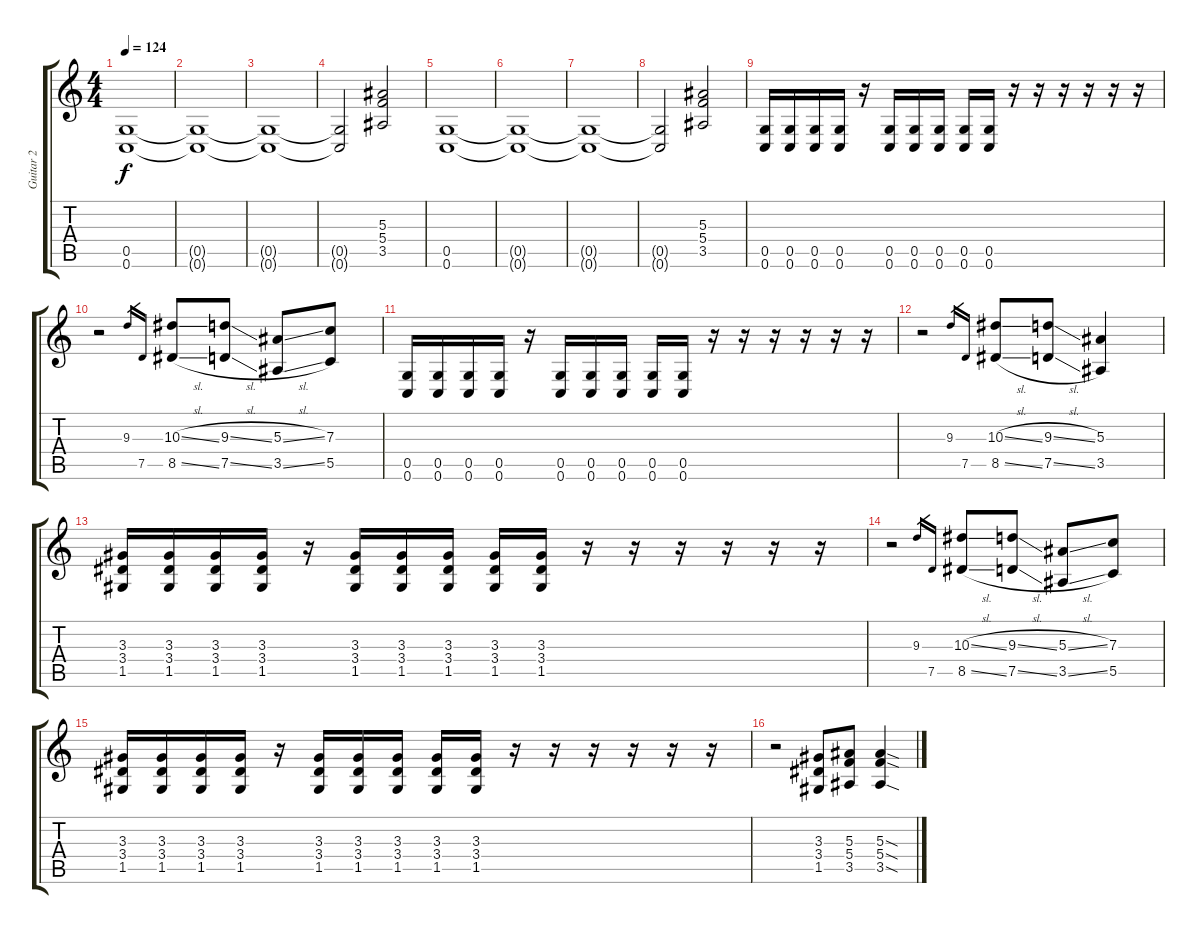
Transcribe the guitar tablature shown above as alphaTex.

\track ("Guitar 2" "Guitar 2") {instrument distortionguitar}
\staff {score tabs}
\tuning (D4 A3 F3 C3 G2 C2) {hide}
\ts (4 4)
\tempo 124
\clef g2
\ks c
(0.5 0.6).1{dy f instrument distortionguitar} |
(0.5{t} 0.6{t}).1 |
(0.5{t} 0.6{t}).1 |
(0.5{t} 0.6{t}).2 (5.3 5.4 3.5).2 |
(0.5 0.6).1 |
(0.5{t} 0.6{t}).1 |
(0.5{t} 0.6{t}).1 |
(0.5{t} 0.6{t}).2 (5.3 5.4 3.5).2 |
(0.5 0.6).16 (0.5 0.6).16 (0.5 0.6).16 (0.5 0.6).16 r.16 (0.5 0.6).16 (0.5 0.6).16 (0.5 0.6).16 (0.5 0.6).16 (0.5 0.6).16 r.16 r.16 r.16 r.16 r.16 r.16 |
r.2 9.3.16{gr} 7.5.16{gr} (10.3{sl} 8.5{sl}).8 (9.3{sl} 7.5{sl}).8 (5.3{sl} 3.5{sl}).8 (7.3 5.5).8 |
(0.5 0.6).16 (0.5 0.6).16 (0.5 0.6).16 (0.5 0.6).16 r.16 (0.5 0.6).16 (0.5 0.6).16 (0.5 0.6).16 (0.5 0.6).16 (0.5 0.6).16 r.16 r.16 r.16 r.16 r.16 r.16 |
r.2 9.3.16{gr} 7.5.16{gr} (10.3{sl} 8.5{sl}).8 (9.3{sl} 7.5{sl}).8 (5.3 3.5).4 |
(3.3 3.4 1.5).16 (3.3 3.4 1.5).16 (3.3 3.4 1.5).16 (3.3 3.4 1.5).16 r.16 (3.3 3.4 1.5).16 (3.3 3.4 1.5).16 (3.3 3.4 1.5).16 (3.3 3.4 1.5).16 (3.3 3.4 1.5).16 r.16 r.16 r.16 r.16 r.16 r.16 |
r.2 9.3.16{gr} 7.5.16{gr} (10.3{sl} 8.5{sl}).8 (9.3{sl} 7.5{sl}).8 (5.3{sl} 3.5{sl}).8 (7.3 5.5).8 |
(3.3 3.4 1.5).16 (3.3 3.4 1.5).16 (3.3 3.4 1.5).16 (3.3 3.4 1.5).16 r.16 (3.3 3.4 1.5).16 (3.3 3.4 1.5).16 (3.3 3.4 1.5).16 (3.3 3.4 1.5).16 (3.3 3.4 1.5).16 r.16 r.16 r.16 r.16 r.16 r.16 |
r.2 (3.3 3.4 1.5).8 (5.3 5.4 3.5).8 (5.3{sod} 5.4{sod} 3.5{sod}).4
